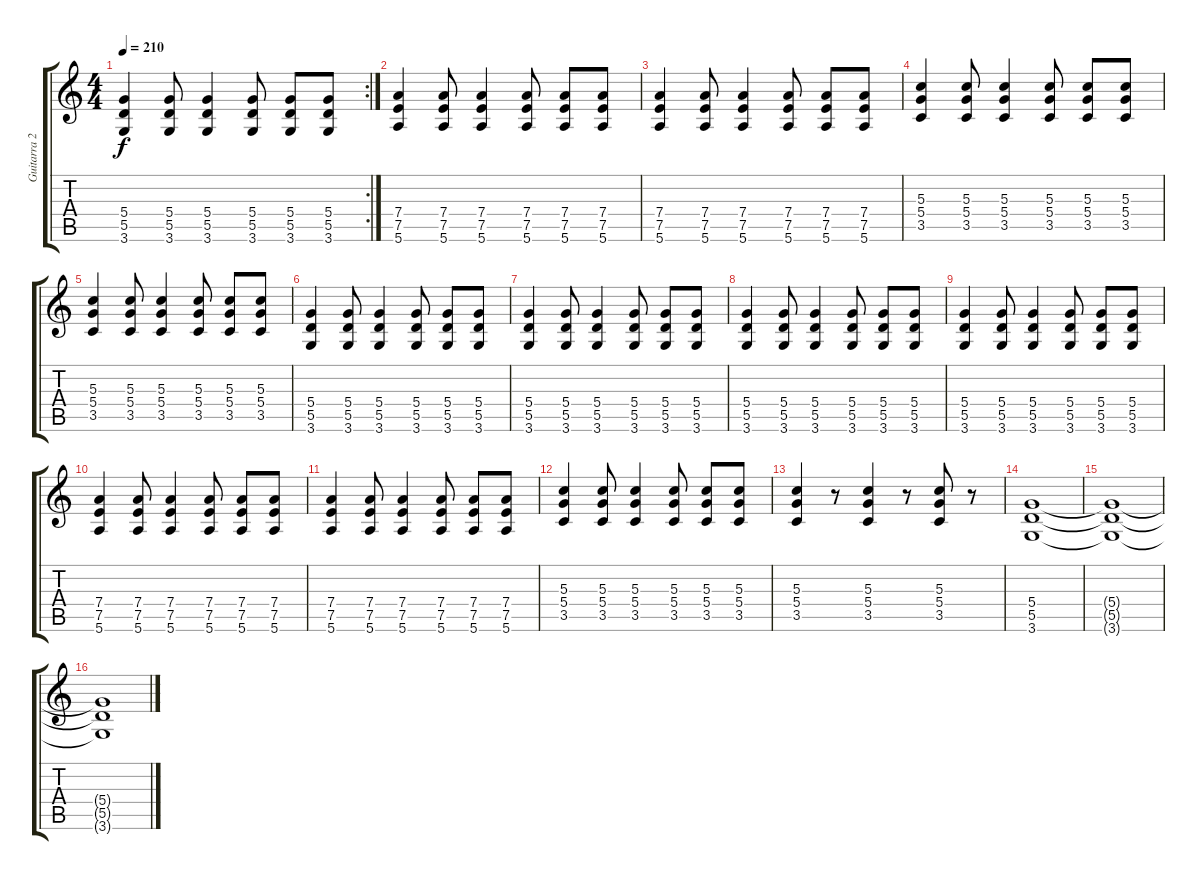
\track ("Guitarra 2" "Guitarra 2") {instrument distortionguitar}
\staff {score tabs}
\tuning (E4 B3 G3 D3 A2 E2) {hide}
\rc 2
\ts (4 4)
\tempo 210
\clef g2
\ks c
(5.4 5.5 3.6).4{dy f} (5.4 5.5 3.6).8 (5.4 5.5 3.6).4 (5.4 5.5 3.6).8 (5.4 5.5 3.6).8 (5.4 5.5 3.6).8 |
(7.4 7.5 5.6).4 (7.4 7.5 5.6).8 (7.4 7.5 5.6).4 (7.4 7.5 5.6).8 (7.4 7.5 5.6).8 (7.4 7.5 5.6).8 |
(7.4 7.5 5.6).4 (7.4 7.5 5.6).8 (7.4 7.5 5.6).4 (7.4 7.5 5.6).8 (7.4 7.5 5.6).8 (7.4 7.5 5.6).8 |
(5.3 5.4 3.5).4 (5.3 5.4 3.5).8 (5.3 5.4 3.5).4 (5.3 5.4 3.5).8 (5.3 5.4 3.5).8 (5.3 5.4 3.5).8 |
(5.3 5.4 3.5).4 (5.3 5.4 3.5).8 (5.3 5.4 3.5).4 (5.3 5.4 3.5).8 (5.3 5.4 3.5).8 (5.3 5.4 3.5).8 |
(5.4 5.5 3.6).4 (5.4 5.5 3.6).8 (5.4 5.5 3.6).4 (5.4 5.5 3.6).8 (5.4 5.5 3.6).8 (5.4 5.5 3.6).8 |
(5.4 5.5 3.6).4 (5.4 5.5 3.6).8 (5.4 5.5 3.6).4 (5.4 5.5 3.6).8 (5.4 5.5 3.6).8 (5.4 5.5 3.6).8 |
(5.4 5.5 3.6).4 (5.4 5.5 3.6).8 (5.4 5.5 3.6).4 (5.4 5.5 3.6).8 (5.4 5.5 3.6).8 (5.4 5.5 3.6).8 |
(5.4 5.5 3.6).4 (5.4 5.5 3.6).8 (5.4 5.5 3.6).4 (5.4 5.5 3.6).8 (5.4 5.5 3.6).8 (5.4 5.5 3.6).8 |
(7.4 7.5 5.6).4 (7.4 7.5 5.6).8 (7.4 7.5 5.6).4 (7.4 7.5 5.6).8 (7.4 7.5 5.6).8 (7.4 7.5 5.6).8 |
(7.4 7.5 5.6).4 (7.4 7.5 5.6).8 (7.4 7.5 5.6).4 (7.4 7.5 5.6).8 (7.4 7.5 5.6).8 (7.4 7.5 5.6).8 |
(5.3 5.4 3.5).4 (5.3 5.4 3.5).8 (5.3 5.4 3.5).4 (5.3 5.4 3.5).8 (5.3 5.4 3.5).8 (5.3 5.4 3.5).8 |
(5.3 5.4 3.5).4 r.8 (5.3 5.4 3.5).4 r.8 (5.3 5.4 3.5).8 r.8 |
(5.4 5.5 3.6).1 |
(5.4{t} 5.5{t} 3.6{t}).1 |
(5.4{t} 5.5{t} 3.6{t}).1
